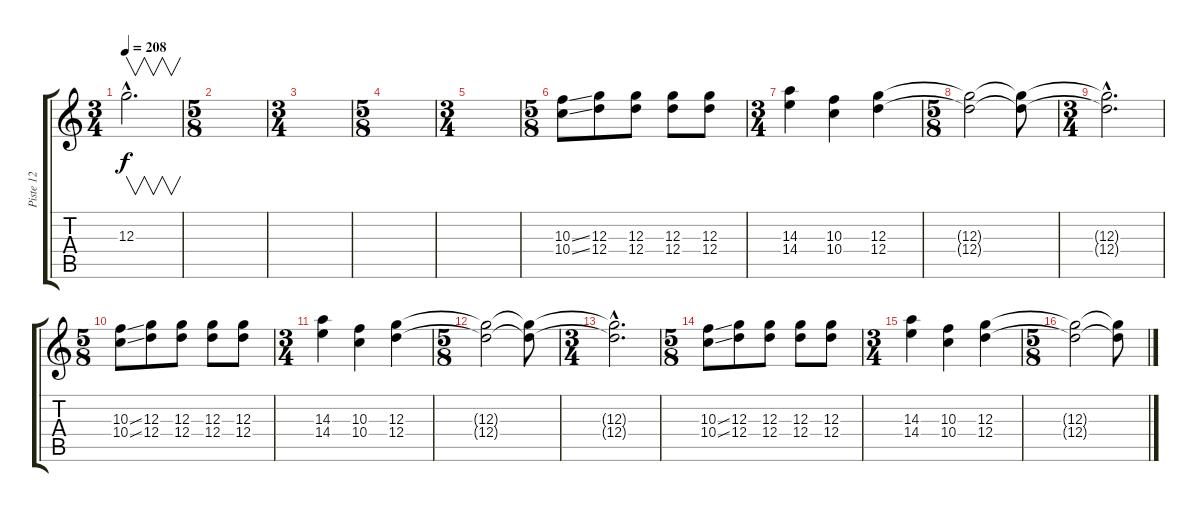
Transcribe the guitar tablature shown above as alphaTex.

\track ("Piste 12" "Piste 12") {instrument acousticguitarnylon}
\staff {score tabs}
\tuning (E4 B3 G3 D3 A2 E2) {hide}
\ts (3 4)
\tempo 208
\clef g2
\ks c
12.3{hac}.2{v d dy f} |
\ts (5 8)
|
\ts (3 4)
|
\ts (5 8)
|
\ts (3 4)
|
\ts (5 8)
(10.3{ss} 10.4{ss}).8 (12.3 12.4).8 (12.3 12.4).8 (12.3 12.4).8 (12.3 12.4).8 |
\ts (3 4)
(14.3 14.4).4 (10.3 10.4).4 (12.3 12.4).4 |
\ts (5 8)
(12.3{t} 12.4{t}).2 (12.3{t} 12.4{t}).8 |
\ts (3 4)
(12.3{hac t} 12.4{hac t}).2{d} |
\ts (5 8)
(10.3{ss} 10.4{ss}).8 (12.3 12.4).8 (12.3 12.4).8 (12.3 12.4).8 (12.3 12.4).8 |
\ts (3 4)
(14.3 14.4).4 (10.3 10.4).4 (12.3 12.4).4 |
\ts (5 8)
(12.3{t} 12.4{t}).2 (12.3{t} 12.4{t}).8 |
\ts (3 4)
(12.3{hac t} 12.4{hac t}).2{d} |
\ts (5 8)
(10.3{ss} 10.4{ss}).8 (12.3 12.4).8 (12.3 12.4).8 (12.3 12.4).8 (12.3 12.4).8 |
\ts (3 4)
(14.3 14.4).4 (10.3 10.4).4 (12.3 12.4).4 |
\ts (5 8)
(12.3{t} 12.4{t}).2 (12.3{t} 12.4{t}).8
